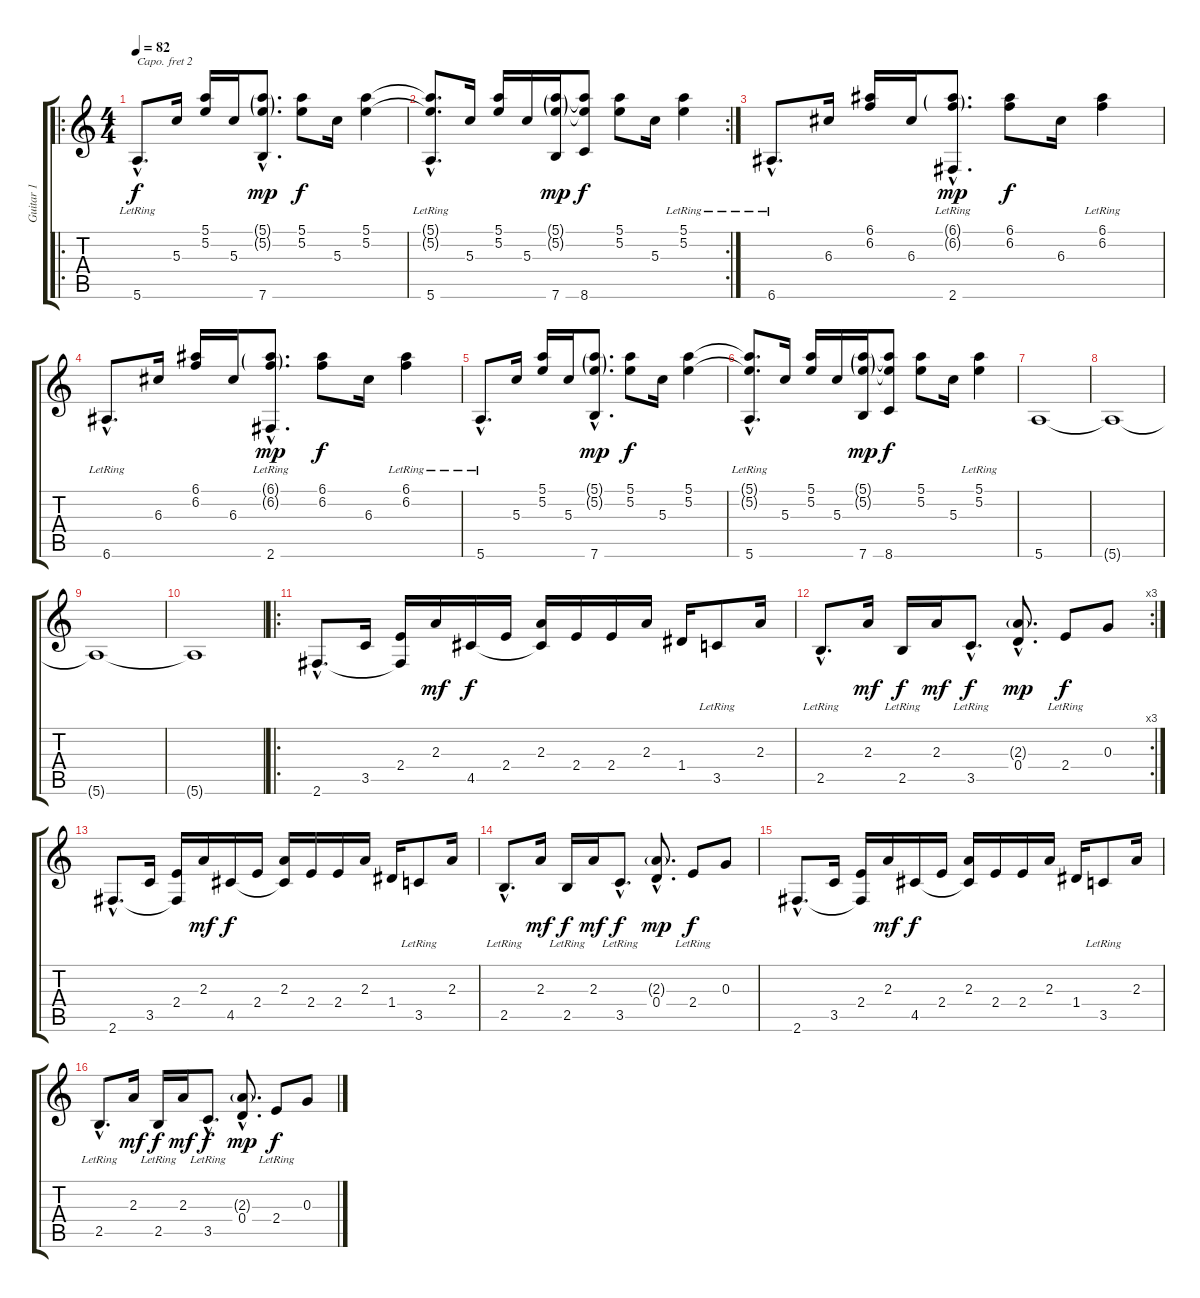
\track ("Guitar 1" "Guitar 1") {instrument acousticguitarsteel}
\staff {score tabs}
\capo 2
\tuning (D4 A3 F3 C3 G2 D2) {hide}
\ro
\ts (4 4)
\tempo 82
\clef g2
\ks c
5.6{hac lr}.8{d dy f} 5.3.16 (5.1 5.2).16 5.3.16 (5.1{g hac} 5.2{g hac} 7.6{hac}).8{d dy mp} (5.1 5.2).8{dy f} 5.3.16 (5.1 5.2).4 |
\rc 2
(5.1{hac t} 5.2{hac t} 5.6{hac lr}).8{d} 5.3.16 (5.1 5.2).16 5.3.16 (5.1{g} 5.2{g} 7.6).16{dy mp} (5.1{t} 5.2{t} 8.6).8{dy f} (5.1 5.2).8 5.3.16 (5.1{lr} 5.2{lr}).4 |
6.6{hac lr}.8{d} 6.3.16 (6.1 6.2).16 6.3.16 (6.1{g hac} 6.2{g hac} 2.6{hac lr}).8{d dy mp} (6.1 6.2).8{dy f} 6.3.16 (6.1{lr} 6.2{lr}).4 |
6.6{hac lr}.8{d} 6.3.16 (6.1 6.2).16 6.3.16 (6.1{g hac} 6.2{g hac} 2.6{hac lr}).8{d dy mp} (6.1 6.2).8{dy f} 6.3.16 (6.1{lr} 6.2{lr}).4 |
5.6{hac lr}.8{d} 5.3.16 (5.1 5.2).16 5.3.16 (5.1{g hac} 5.2{g hac} 7.6{hac}).8{d dy mp} (5.1 5.2).8{dy f} 5.3.16 (5.1 5.2).4 |
(5.1{hac t} 5.2{hac t} 5.6{hac lr}).8{d} 5.3.16 (5.1 5.2).16 5.3.16 (5.1{g} 5.2{g} 7.6).16{dy mp} (5.1{t} 5.2{t} 8.6).8{dy f} (5.1 5.2).8 5.3.16 (5.1{lr} 5.2{lr}).4 |
5.6.1 |
5.6{t}.1 |
5.6{t}.1 |
5.6{t}.1 |
\ro
2.6{hac}.8{d} 3.5.16 (2.4 2.6{t}).16 2.3.16{dy mf} 4.5.16{dy f} 2.4.16 (2.3 4.5{t}).16 2.4.16 2.4.16 2.3.16 1.4.16 3.5{lr}.8 2.3.16 |
\rc 3
2.5{hac lr}.8{d} 2.3.16{dy mf} 2.5{lr}.16{dy f} 2.3.16{dy mf} 3.5{hac lr}.8{d dy f} (2.3{g hac} 0.4{hac}).8{d dy mp} 2.4{lr}.8{dy f} 0.3.8 |
2.6{hac}.8{d} 3.5.16 (2.4 2.6{t}).16 2.3.16{dy mf} 4.5.16{dy f} 2.4.16 (2.3 4.5{t}).16 2.4.16 2.4.16 2.3.16 1.4.16 3.5{lr}.8 2.3.16 |
2.5{hac lr}.8{d} 2.3.16{dy mf} 2.5{lr}.16{dy f} 2.3.16{dy mf} 3.5{hac lr}.8{d dy f} (2.3{g hac} 0.4{hac}).8{d dy mp} 2.4{lr}.8{dy f} 0.3.8 |
2.6{hac}.8{d} 3.5.16 (2.4 2.6{t}).16 2.3.16{dy mf} 4.5.16{dy f} 2.4.16 (2.3 4.5{t}).16 2.4.16 2.4.16 2.3.16 1.4.16 3.5{lr}.8 2.3.16 |
2.5{hac lr}.8{d} 2.3.16{dy mf} 2.5{lr}.16{dy f} 2.3.16{dy mf} 3.5{hac lr}.8{d dy f} (2.3{g hac} 0.4{hac}).8{d dy mp} 2.4{lr}.8{dy f} 0.3.8
